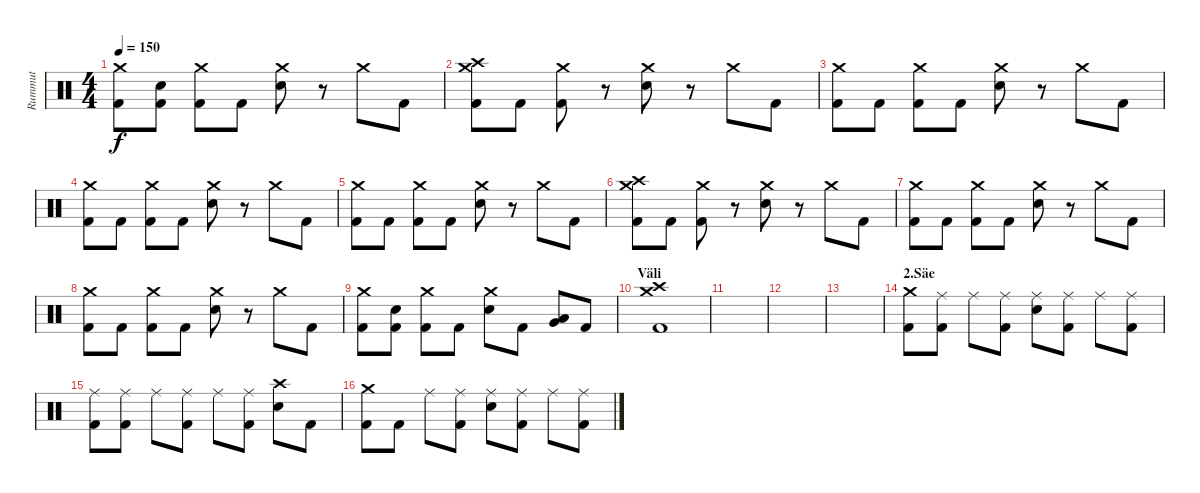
\track ("Rummut" "Rummut") {instrument percussion}
\staff {score}
\articulation defaults
\ts (4 4)
\tempo 150
\clef neutral
\ks c
("Crash medium (hit)" "Kick (hit) 2").8{dy f} ("Electric Snare (hit)" "Kick (hit) 2").8 ("Crash medium (hit)" "Kick (hit) 2").8 "Kick (hit) 2".8 ("Crash medium (hit)" "Electric Snare (hit)").8 r.8 "Crash medium (hit)".8 "Kick (hit) 2".8 |
("Crash high (hit)" "Crash medium (hit)" "Kick (hit) 2").8 "Kick (hit) 2".8 ("Crash medium (hit)" "Kick (hit) 2").8 r.8 ("Crash medium (hit)" "Electric Snare (hit)").8 r.8 "Crash medium (hit)".8 "Kick (hit) 2".8 |
("Crash medium (hit)" "Kick (hit) 2").8 "Kick (hit) 2".8 ("Crash medium (hit)" "Kick (hit) 2").8 "Kick (hit) 2".8 ("Crash medium (hit)" "Electric Snare (hit)").8 r.8 "Crash medium (hit)".8 "Kick (hit) 2".8 |
("Crash medium (hit)" "Kick (hit) 2").8 "Kick (hit) 2".8 ("Crash medium (hit)" "Kick (hit) 2").8 "Kick (hit) 2".8 ("Crash medium (hit)" "Electric Snare (hit)").8 r.8 "Crash medium (hit)".8 "Kick (hit) 2".8 |
("Crash medium (hit)" "Kick (hit) 2").8 "Kick (hit) 2".8 ("Crash medium (hit)" "Kick (hit) 2").8 "Kick (hit) 2".8 ("Crash medium (hit)" "Electric Snare (hit)").8 r.8 "Crash medium (hit)".8 "Kick (hit) 2".8 |
("Crash high (hit)" "Crash medium (hit)" "Kick (hit) 2").8 "Kick (hit) 2".8 ("Crash medium (hit)" "Kick (hit) 2").8 r.8 ("Crash medium (hit)" "Electric Snare (hit)").8 r.8 "Crash medium (hit)".8 "Kick (hit) 2".8 |
("Crash medium (hit)" "Kick (hit) 2").8 "Kick (hit) 2".8 ("Crash medium (hit)" "Kick (hit) 2").8 "Kick (hit) 2".8 ("Crash medium (hit)" "Electric Snare (hit)").8 r.8 "Crash medium (hit)".8 "Kick (hit) 2".8 |
("Crash medium (hit)" "Kick (hit) 2").8 "Kick (hit) 2".8 ("Crash medium (hit)" "Kick (hit) 2").8 "Kick (hit) 2".8 ("Crash medium (hit)" "Electric Snare (hit)").8 r.8 "Crash medium (hit)".8 "Kick (hit) 2".8 |
("Crash medium (hit)" "Kick (hit) 2").8 ("Electric Snare (hit)" "Kick (hit) 2").8 ("Crash medium (hit)" "Kick (hit) 2").8 "Kick (hit) 2".8 ("Crash medium (hit)" "Electric Snare (hit)").8 "Kick (hit) 2".8 ("Low Tom (hit)" "Very Low Tom (hit)").8 "Kick (hit) 2".8 |
\section ("" "Väli")
("Crash high (hit)" "Crash medium (hit)" "Kick (hit) 2").1 |
|
|
|
\section ("" "2.Säe")
("Crash medium (hit)" "Kick (hit) 2").8 ("Ride (middle)" "Kick (hit) 2").8 "Ride (middle)".8 ("Ride (middle)" "Kick (hit) 2").8 ("Ride (middle)" "Electric Snare (hit)").8 ("Ride (middle)" "Kick (hit) 2").8 "Ride (middle)".8 ("Ride (middle)" "Kick (hit) 2").8 |
("Ride (middle)" "Kick (hit) 2").8 ("Ride (middle)" "Kick (hit) 2").8 "Ride (middle)".8 ("Ride (middle)" "Kick (hit) 2").8 "Ride (middle)".8 ("Ride (middle)" "Kick (hit) 2").8 ("Crash high (hit)" "Electric Snare (hit)").8 "Kick (hit) 2".8 |
("Crash medium (hit)" "Kick (hit) 2").8 "Kick (hit) 2".8 "Ride (middle)".8 ("Ride (middle)" "Kick (hit) 2").8 ("Ride (middle)" "Electric Snare (hit)").8 ("Ride (middle)" "Kick (hit) 2").8 "Ride (middle)".8 ("Ride (middle)" "Kick (hit) 2").8
